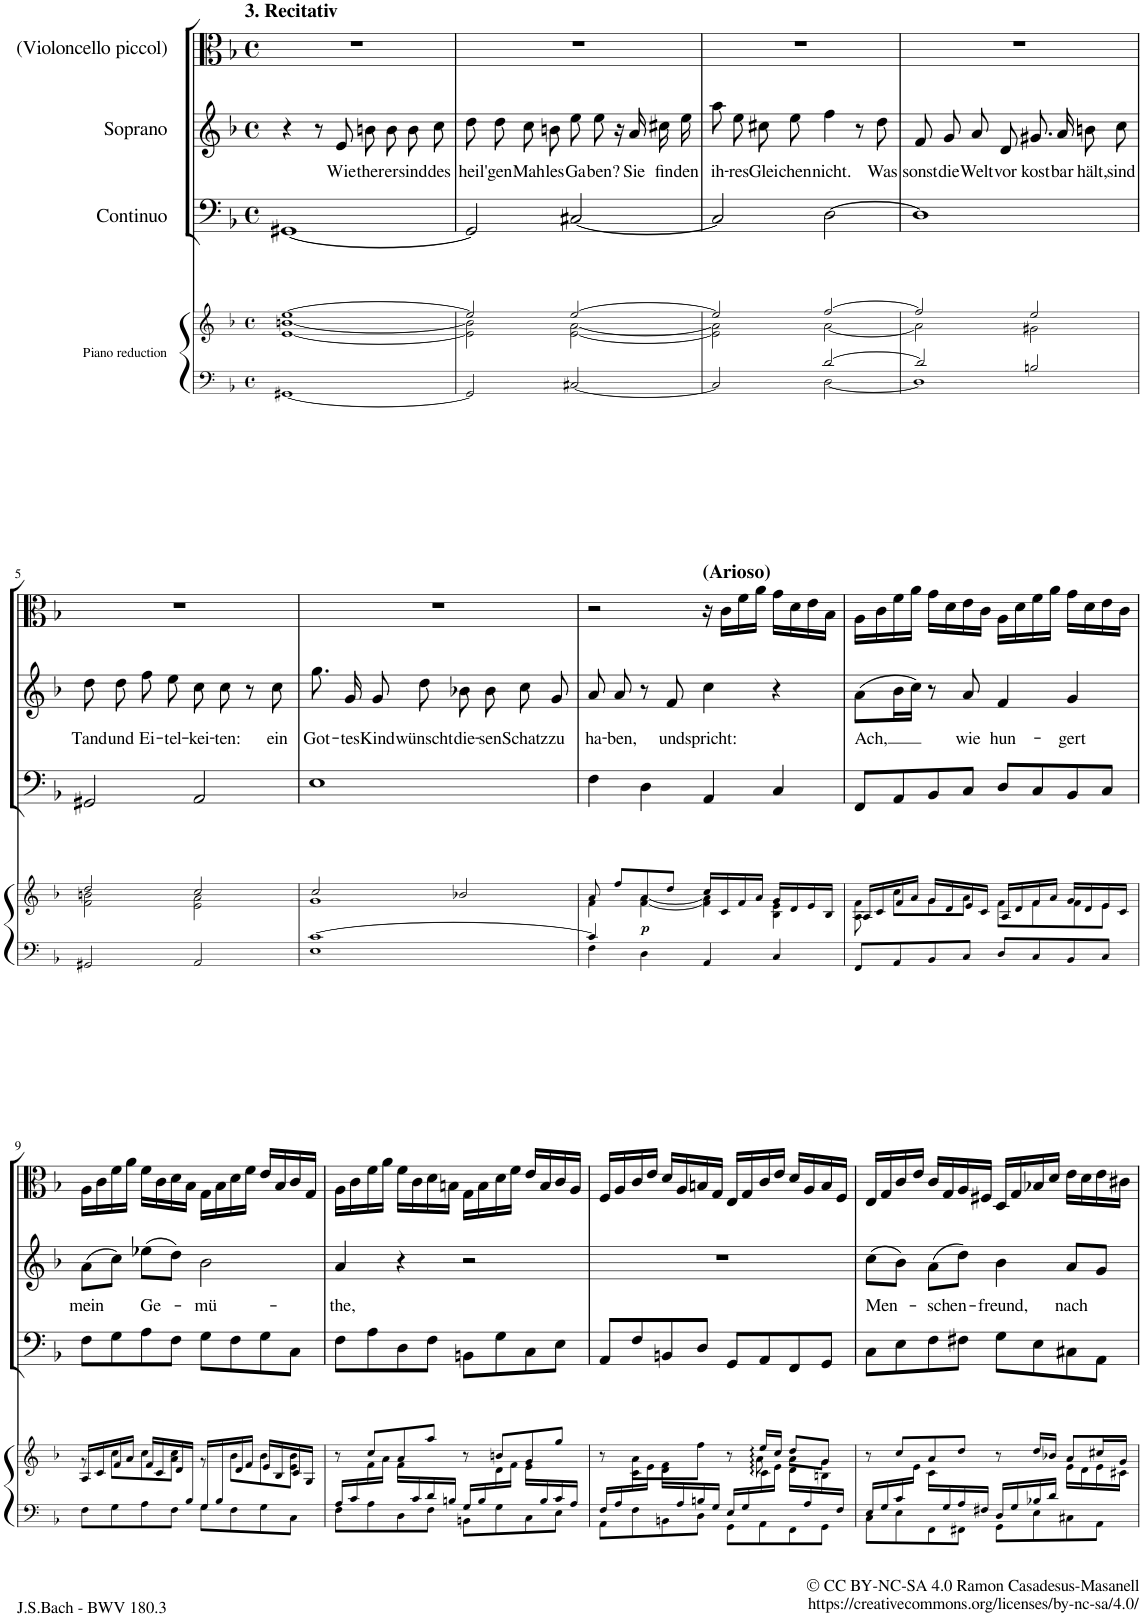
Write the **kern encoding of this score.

**kern	**kern	**dynam	**kern	**kern	**text	**kern
*part4	*part4	*part4	*part3	*part2	*part2	*part1
*staff5	*staff4	*staff4/5	*staff3	*staff2	*staff2	*staff1
*I"Piano reduction	*	*	*I"Continuo	*I"Soprano	*	*I"(Violoncello piccol)
*I'Pno	*	*	*	*	*	*
*stria5	*stria5	*	*	*	*	*
*clefF4	*clefG2	*	*clefF4	*clefG2	*	*clefC3
*k[b-]	*k[b-]	*	*k[b-]	*k[b-]	*	*k[b-]
*M4/4	*M4/4	*	*M4/4	*M4/4	*	*M4/4
*met(c)	*met(c)	*	*met(c)	*met(c)	*	*met(c)
=1	=1	=1	=1	=1	=1	=1
*	*^	*	*	*	*	*
!	!	!	!	!	!	!	!LO:TX:a:B:t=3. Recitativ
[1GG#X	[1ee	[1e [1bn	.	[1GG#X	4r	.	1r
.	.	.	.	.	8r	.	.
!	!	!	!	!	!	!LO:LY:b	!
.	.	.	.	.	8e/	Wie	.
!	!	!	!	!	!	!LO:LY:b	!
.	.	.	.	.	8bn\	ther-	.
!	!	!	!	!	!	!LO:LY:b	!
.	.	.	.	.	8b\	-er	.
!	!	!	!	!	!	!LO:LY:b	!
.	.	.	.	.	8b\	sind	.
!	!	!	!	!	!	!LO:LY:b	!
.	.	.	.	.	8cc\	des	.
=2	=2	=2	=2	=2	=2	=2	=2
!	!	!	!	!	!	!LO:LY:b	!
2GG#/]	2ee/]	2e\] 2b\]	.	2GG#/]	8dd\	heil'-	1r
!	!	!	!	!	!	!LO:LY:b	!
.	.	.	.	.	8dd\	-gen	.
!	!	!	!	!	!	!LO:LY:b	!
.	.	.	.	.	8cc\	Mah-	.
!	!	!	!	!	!	!LO:LY:b	!
.	.	.	.	.	8bn\	-les	.
!	!	!	!	!	!	!LO:LY:b	!
[<2C#X/	[2ee/	[2e\ [2a\	.	[2C#X/	8ee\	Ga-	.
!	!	!	!	!	!	!LO:LY:b	!
.	.	.	.	.	8ee\	-ben?	.
.	.	.	.	.	16r	.	.
!	!	!	!	!	!	!LO:LY:b	!
.	.	.	.	.	16a/	Sie	.
!	!	!	!	!	!	!LO:LY:b	!
.	.	.	.	.	16cc#X\	fin-	.
!	!	!	!	!	!	!LO:LY:b	!
.	.	.	.	.	16ee\	-den	.
=3	=3	=3	=3	=3	=3	=3	=3
*^	*	*	*	*	*	*	*
!	!	!	!	!	!	!	!LO:LY:b	!
2ryy	2C#/]	2ee/]	2e\] 2a\]	.	2C#/]	8aa\	ih-	1r
!	!	!	!	!	!	!	!LO:LY:b	!
.	.	.	.	.	.	8ee\	-res	.
!	!	!	!	!	!	!	!LO:LY:b	!
.	.	.	.	.	.	8cc#X\	Glei-	.
!	!	!	!	!	!	!	!LO:LY:b	!
.	.	.	.	.	.	8ee\	-chen	.
!	!	!	!	!	!	!	!LO:LY:b	!
[2d/	[2D\	[2ff/	[2a\	.	[2D\	4ff\	nicht.	.
.	.	.	.	.	.	8r	.	.
!	!	!	!	!	!	!	!LO:LY:b	!
.	.	.	.	.	.	8dd\	Was	.
=4	=4	=4	=4	=4	=4	=4	=4	=4
!	!	!	!	!	!	!	!LO:LY:b	!
2d/]	1D]	2ff/]	2a\]	.	1D]	8f/	sonst	1r
!	!	!	!	!	!	!	!LO:LY:b	!
.	.	.	.	.	.	8g/	die	.
!	!	!	!	!	!	!	!LO:LY:b	!
.	.	.	.	.	.	8a/	Welt	.
!	!	!	!	!	!	!	!LO:LY:b	!
.	.	.	.	.	.	8d/	vor	.
!	!	!	!	!	!	!	!LO:LY:b	!
2Bn/	.	2ee/	2g#X\	.	.	8.g#X/	kost-	.
!	!	!	!	!	!	!	!LO:LY:b	!
.	.	.	.	.	.	16a/	-bar	.
!	!	!	!	!	!	!	!LO:LY:b	!
.	.	.	.	.	.	8bn\	hält,	.
!	!	!	!	!	!	!	!LO:LY:b	!
.	.	.	.	.	.	8cc\	sind	.
*v	*v	*	*	*	*	*	*	*
!!LO:LB:g=z
=5	=5	=5	=5	=5	=5	=5	=5
!	!	!	!	!	!	!LO:LY:b	!
2GG#X/	2dd/	2f\ 2bn\	.	2GG#X/	8dd\	Tand	1r
!	!	!	!	!	!	!LO:LY:b	!
.	.	.	.	.	8dd\	und	.
!	!	!	!	!	!	!LO:LY:b	!
.	.	.	.	.	8ff\	Ei-	.
!	!	!	!	!	!	!LO:LY:b	!
.	.	.	.	.	8ee\	-tel-	.
!	!	!	!	!	!	!LO:LY:b	!
2AA/	2cc/	2e\ 2a\	.	2AA/	8cc\	-kei-	.
!	!	!	!	!	!	!LO:LY:b	!
.	.	.	.	.	8cc\	-ten:	.
.	.	.	.	.	8r	.	.
!	!	!	!	!	!	!LO:LY:b	!
.	.	.	.	.	8cc\	ein	.
=6	=6	=6	=6	=6	=6	=6	=6
*^	*	*	*	*	*	*	*
!	!	!	!	!	!	!	!LO:LY:b	!
[1c	1E	2cc/	1g	.	1E	8.gg\	Got-	1r
!	!	!	!	!	!	!	!LO:LY:b	!
.	.	.	.	.	.	16g/	-tes-	.
!	!	!	!	!	!	!	!LO:LY:b	!
.	.	.	.	.	.	8g/	-Kind	.
!	!	!	!	!	!	!	!LO:LY:b	!
.	.	.	.	.	.	8dd\	wünscht	.
!	!	!	!	!	!	!	!LO:LY:b	!
.	.	2b-X/	.	.	.	8b-X\	die-	.
!	!	!	!	!	!	!	!LO:LY:b	!
.	.	.	.	.	.	8b-\	-sen	.
!	!	!	!	!	!	!	!LO:LY:b	!
.	.	.	.	.	.	8cc\	Schatz	.
!	!	!	!	!	!	!	!LO:LY:b	!
.	.	.	.	.	.	8g/	zu	.
=7	=7	=7	=7	=7	=7	=7	=7	=7
!	!	!	!	!	!	!	!LO:LY:b	!
4c/]	4F\	8a/	4f\	.	4F\	8a/	ha-	2r
!	!	!	!	!	!	!	!LO:LY:b	!
.	.	8ff/L	.	.	.	8a/	-ben,	.
!	!	!	!	!LO:DY:b	!	!	!	!
4D\	4ryy	8a/	[4f\ [4a\	p	4D\	8r	.	.
!	!	!	!	!	!	!	!LO:LY:b	!
.	.	8dd/J	.	.	.	8f/	und	.
!	!	!	!	!	!	!	!	!LO:TX:a:B:t=(Arioso)
!	!	!	!	!	!	!	!LO:LY:b	!
4AA/	2ryy	16cc/LL	4f\] 4a\]	.	4AA/	4cc\	spricht:	16r
.	.	16c/	.	.	.	.	.	16c\LL
.	.	16f/	.	.	.	.	.	16f\
.	.	16a/JJ	.	.	.	.	.	16a\JJ
4C/	.	16g/LL	4B-\ 4e\	.	4C/	4r	.	16g\LL
.	.	16d/	.	.	.	.	.	16d\
.	.	16e/	.	.	.	.	.	16e\
.	.	16B-/JJ	.	.	.	.	.	16B-\JJ
*v	*v	*	*	*	*	*	*	*
=8	=8	=8	=8	=8	=8	=8	=8
!	!	!	!	!	!	!LO:LY:b	!
8FF/L	16A/LL	8A\ 8f\	.	8FF/L	(8a\L	Ach,	16A\LL
.	16c/	.	.	.	.	.	16c\
8AA/	16f/	8cc\L	.	8AA/	16b-\L	.	16f\
.	16a/JJ	.	.	.	16cc\JJ)	.	16a\JJ
8BB-/	16g/LL	8g\	.	8BB-/	8r	.	16g\LL
.	16d/	.	.	.	.	.	16d\
!	!	!	!	!	!	!LO:LY:b	!
8C/J	16e/	8a\J	.	8C/J	8a/	wie	16e\
.	16c/JJ	.	.	.	.	.	16c\JJ
!	!	!	!	!	!	!LO:LY:b	!
8D/L	16A/LL	8f\L	.	8D/L	4f/	hun-	16A\LL
.	16d/	.	.	.	.	.	16d\
8C/	16f/	8f\	.	8C/	.	.	16f\
.	16a/JJ	.	.	.	.	.	16a\JJ
!	!	!	!	!	!	!LO:LY:b	!
8BB-/	16g/LL	8f\	.	8BB-/	4g/	-gert	16g\LL
.	16d/	.	.	.	.	.	16d\
8C/J	16e/	8e\J	.	8C/J	.	.	16e\
.	16c/JJ	.	.	.	.	.	16c\JJ
!!LO:LB:g=z
=9	=9	=9	=9	=9	=9	=9	=9
*^	*	*	*	*	*	*	*
!	!	!	!	!	!	!	!LO:LY:b	!
4..ryy	8F\L	16A/LL	8r	.	8F\L	(8a\L	mein	16A\LL
.	.	16c/	.	.	.	.	.	16c\
.	8G\	16f/	8cc\L	.	8G\	8cc\J)	.	16f\
.	.	16a/JJ	.	.	.	.	.	16a\JJ
!	!	!	!	!	!	!	!LO:LY:b	!
.	8A\	16f/LL	8cc\	.	8A\	(8ee-X\L	Ge-	16f\LL
.	.	16c/	.	.	.	.	.	16c\
.	8F\J	16d/	8a\ 8cc\J	.	8F\J	8dd\J)	.	16d\
16B-/JJ	.	8.ryy	.	.	.	.	.	16B-\JJ
!	!	!	!	!	!	!	!LO:LY:b	!
16G/LL	8G\L	.	8r	.	8G\L	2b-\	-mü-	16G\LL
16B-/	.	.	.	.	.	.	.	16B-\
4.ryy	8F\	16d/	8b-\L	.	8F\	.	.	16d\
.	.	16f/JJ	.	.	.	.	.	16f\JJ
.	8G\	16e/LL	8b-\	.	8G\	.	.	16e/LL
.	.	16B-/	.	.	.	.	.	16B-/
.	8C\J	16c/	8e\ 8b-\J	.	8C\J	.	.	16c/
.	.	16G/JJ	.	.	.	.	.	16G/JJ
=10	=10	=10	=10	=10	=10	=10	=10	=10
!	!	!	!	!	!	!	!LO:LY:b	!
16A/LL	8F\L	8r	8ryy	.	8F\L	4a/	-the,	16A\LL
16c/	.	.	.	.	.	.	.	16c\
8.ryy	8A\	8cc/L	16f\	.	8A\	.	.	16f\
.	.	.	16a\JJ	.	.	.	.	16a\JJ
.	8D\	8a/	16f\LL	.	8D\	4r	.	16f\LL
16c/	.	.	16ryy	.	.	.	.	16c\
*	*	*v	*v	*	*	*	*	*
16d/	8F\J	8aa/J	.	8F\J	.	.	16d\
16Bn/JJ	.	.	.	.	.	.	16Bn\JJ
16G/LL	8BBn\L	8r	.	8BBn\L	2r	.	16G\LL
16B/	.	.	.	.	.	.	16B\
*	*	*^	*	*	*	*	*
8.ryy	8G\	8bn/L	16d\	.	8G\	.	.	16d\
.	.	.	16f\JJ	.	.	.	.	16f\JJ
.	8C\	8g/	16e\LL	.	8C\	.	.	16e/LL
16B/	.	.	8.ryy	.	.	.	.	16B/
16c/	8E\J	8gg/J	.	.	8E\J	.	.	16c/
16A/JJ	.	.	.	.	.	.	.	16A/JJ
=11	=11	=11	=11	=11	=11	=11	=11	=11
*	*	*	*^	*	*	*	*	*
16F/LL	8AA\L	8r	8ryy	8ryy	.	8AA/L	1r	.	16F/LL
16A/	.	.	.	.	.	.	.	.	16A/
8.ryy	8F\	8a\L	8ryy	16c\	.	8F/	.	.	16c/
.	.	.	.	16e\JJ	.	.	.	.	16e/JJ
.	8BBn\	8f\	4ryy	16d\LL	.	8BBn/	.	.	16d/LL
16A/	.	.	.	16ryy	.	.	.	.	16A/
*	*	*	*v	*v	*	*	*	*	*
16Bn/	8D\J	8ff\J	.	.	8D/J	.	.	16Bn/
16G/JJ	.	.	.	.	.	.	.	16G/JJ
16E/LL	8GG\L	8r	8ryy	.	8GG/L	.	.	16E/LL
16G/	.	.	.	.	.	.	.	16G/
*	*	*	*^	*	*	*	*	*
8.ryy	8AA\	16ee/LL	8a\	16c\	.	8AA/	.	.	16c/
.	.	16cc/JJ	.	16e\JJ	.	.	.	.	16e/JJ
.	8FF\	8dd/L	8a\L	16d\LL	.	8FF/	.	.	16d/LL
16A/	.	.	.	16ryy	.	.	.	.	16A/
16ryy	8GG\J	8g/J	8g\J	16Bn\	.	8GG/J	.	.	16B/
16F/JJ	.	.	.	16ryy	.	.	.	.	16F/JJ
=12	=12	=12	=12	=12	=12	=12	=12	=12	=12
!	!	!	!	!	!	!	!	!LO:LY:b	!
*	*	*	*v	*v	*	*	*	*	*
16E/LL	8C\L	8r	8.ryy	.	8C\L	(8cc\L	Men-	16E/LL
16G/	.	.	.	.	.	.	.	16G/
16c/	8E\	8cc/L	.	.	8E\	8b-\J)	.	16c/
8ryy	.	.	16e\JJ	.	.	.	.	16e/JJ
!	!	!	!	!	!	!	!LO:LY:b	!
.	8FF\	8a/	16c\LL	.	8F\	(8a\L	-schen-	16c/LL
16G/	.	.	4..ryy	.	.	.	.	16G/
16A/	8FF#X\J	8dd/J	.	.	8F#X\J	8dd\J)	.	16A/
16F#X/JJ	.	.	.	.	.	.	.	16F#X/JJ
!	!	!	!	!	!	!	!LO:LY:b	!
16D/LL	8GG\L	8r	.	.	8G\L	4b-\	-freund,	16D/LL
16G/	.	.	.	.	.	.	.	16G/
16B-X/	8E\	16dd/LL	.	.	8E\	.	.	16B-X/
16d/JJ	.	16b-X/JJ	.	.	.	.	.	16d/JJ
!	!	!	!	!	!	!	!LO:LY:b	!
4ryy	8C#X\	8a/L	16e\LL	.	8C#X\	8a/L	nach	16e\LL
.	.	.	16d\	.	.	.	.	16d\
.	8AA\J	16cc#X/L	16e\	.	8AA\J	8g/J	.	16e\
.	.	16g/JJ	16c#X\JJ	.	.	.	.	16c#X\JJ
*v	*v	*	*	*	*	*	*	*
*	*v	*v	*	*	*	*	*
=	=	=	=	=	=	=
*-	*-	*-	*-	*-	*-	*-
